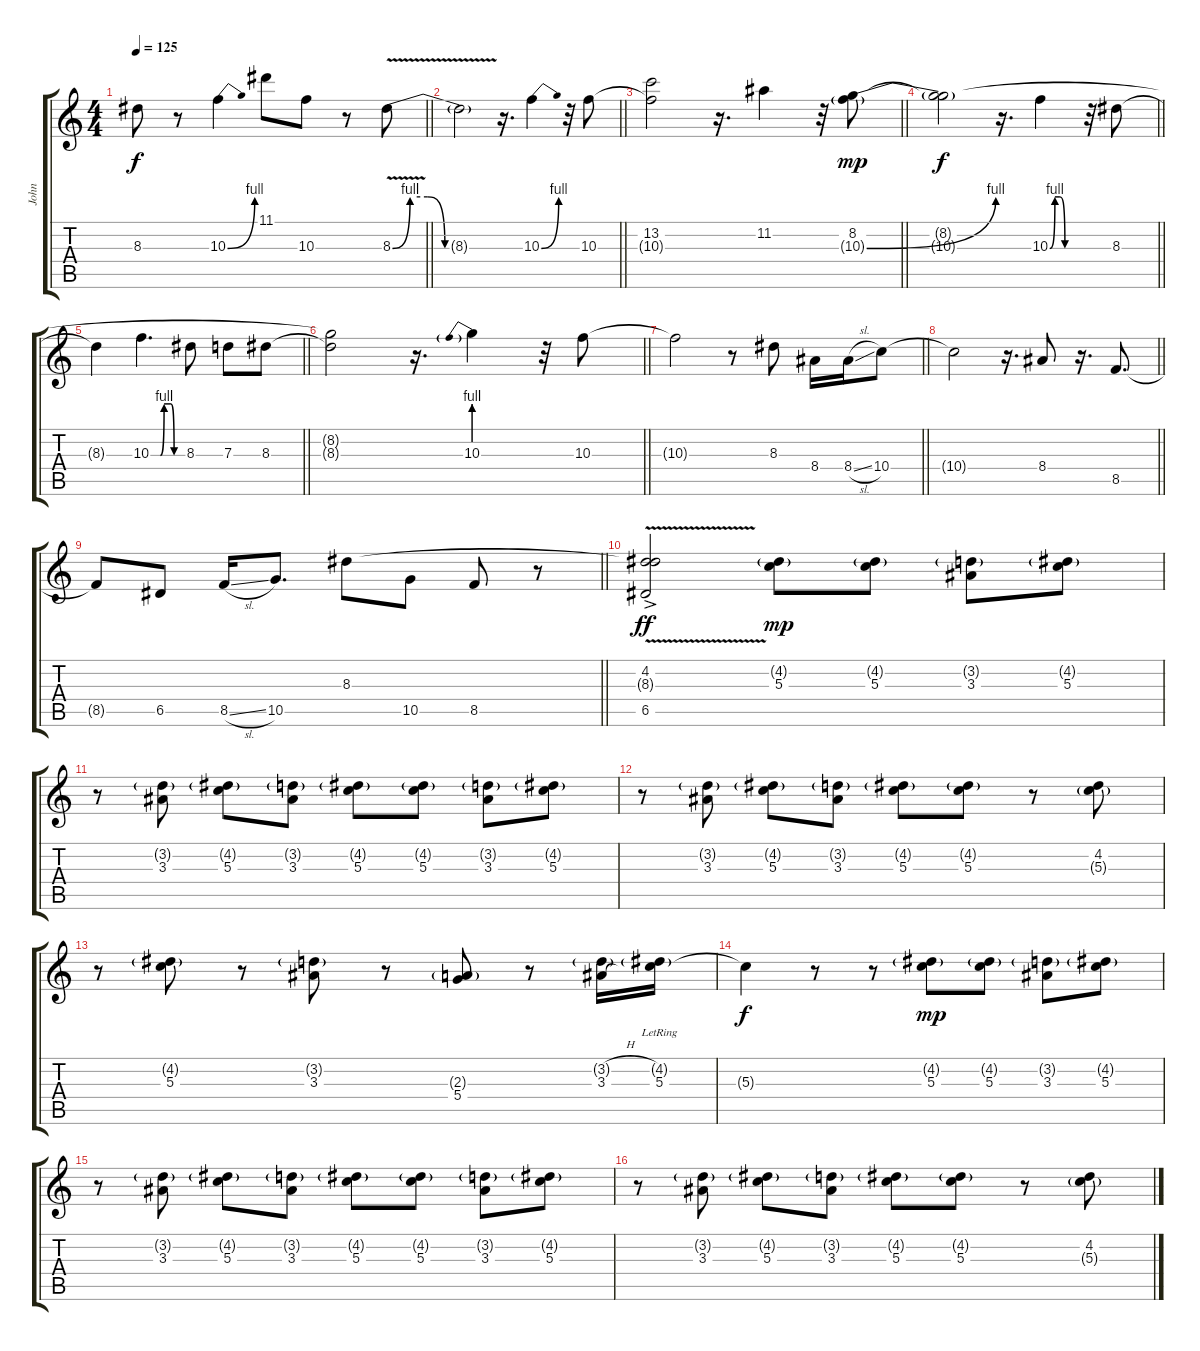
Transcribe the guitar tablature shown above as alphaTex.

\track ("John" "John") {instrument electricguitarclean}
\staff {score tabs}
\tuning (E4 B3 G3 D3 A2 E2) {hide}
\ts (4 4)
\tempo 125
\clef g2
\barLineRight lightlight
\ks c
8.3{t}.8{dy f} r.8 10.3{be (bend 0 0 60 4)}.4 11.1.8 10.3.8 r.8 8.3{be (custom 0 0 10 4 20 4 30 0 60 0) v}.8 |
\barLineRight lightlight
8.3{t}.2 r.16{d} 10.3{be (bend 0 0 60 4)}.4 r.32 10.3.8 |
\barLineRight lightlight
(13.2{t} 10.3{t}).2 r.16{d} 11.2.4 r.32 (8.2 10.3{be (bend 0 0 60 4) g}).8{dy mp} |
\barLineRight lightlight
(8.2{t} 10.3{t}).2{dy f} r.16{d} 10.3{be (custom 0 0 10 4 20 4 30 0 60 0)}.4 r.32 8.3.8 |
\barLineRight lightlight
8.3{t}.4 10.3{be (custom 0 0 18 0 25 4 38 4 44 0 60 0)}.4{d} 8.3.8 7.3.8 8.3.8 |
\barLineRight lightlight
(8.2{t} 8.3{t}).2 r.16{d} 10.3{be (prebend 0 4 60 4)}.4 r.32 10.3.8 |
\barLineRight lightlight
10.3{t}.2 r.8 8.3.8 8.4.16 8.4{sl}.16 10.4.8 |
\barLineRight lightlight
10.4{t}.2 r.16{d} 8.4.8 r.16{d} 8.5.8{d} |
\barLineRight lightlight
8.5{t}.8 6.5.8 8.5{sl}.16 10.5.8{d} 8.3.8 10.5.8 8.5.8 r.8 |
(4.2 8.3{t} 6.5{v ac}).2{dy ff} (4.2{g} 5.3).8{dy mp} (4.2{g} 5.3).8 (3.2{g} 3.3).8 (4.2{g} 5.3).8 |
r.8 (3.2{g} 3.3).8 (4.2{g} 5.3).8 (3.2{g} 3.3).8 (4.2{g} 5.3).8 (4.2{g} 5.3).8 (3.2{g} 3.3).8 (4.2{g} 5.3).8 |
r.8 (3.2{g} 3.3).8 (4.2{g} 5.3).8 (3.2{g} 3.3).8 (4.2{g} 5.3).8 (4.2{g} 5.3).8 r.8 (4.2 5.3{g}).8 |
r.8 (4.2{g} 5.3).8 r.8 (3.2{g} 3.3).8 r.8 (2.3{g} 5.4).8 r.8 (3.2{h g} 3.3{h}).16 (4.2{g} 5.3{lr}).16 |
5.3{t}.4{dy f} r.8 r.8 (4.2{g} 5.3).8{dy mp} (4.2{g} 5.3).8 (3.2{g} 3.3).8 (4.2{g} 5.3).8 |
r.8 (3.2{g} 3.3).8 (4.2{g} 5.3).8 (3.2{g} 3.3).8 (4.2{g} 5.3).8 (4.2{g} 5.3).8 (3.2{g} 3.3).8 (4.2{g} 5.3).8 |
r.8 (3.2{g} 3.3).8 (4.2{g} 5.3).8 (3.2{g} 3.3).8 (4.2{g} 5.3).8 (4.2{g} 5.3).8 r.8 (4.2 5.3{g}).8
